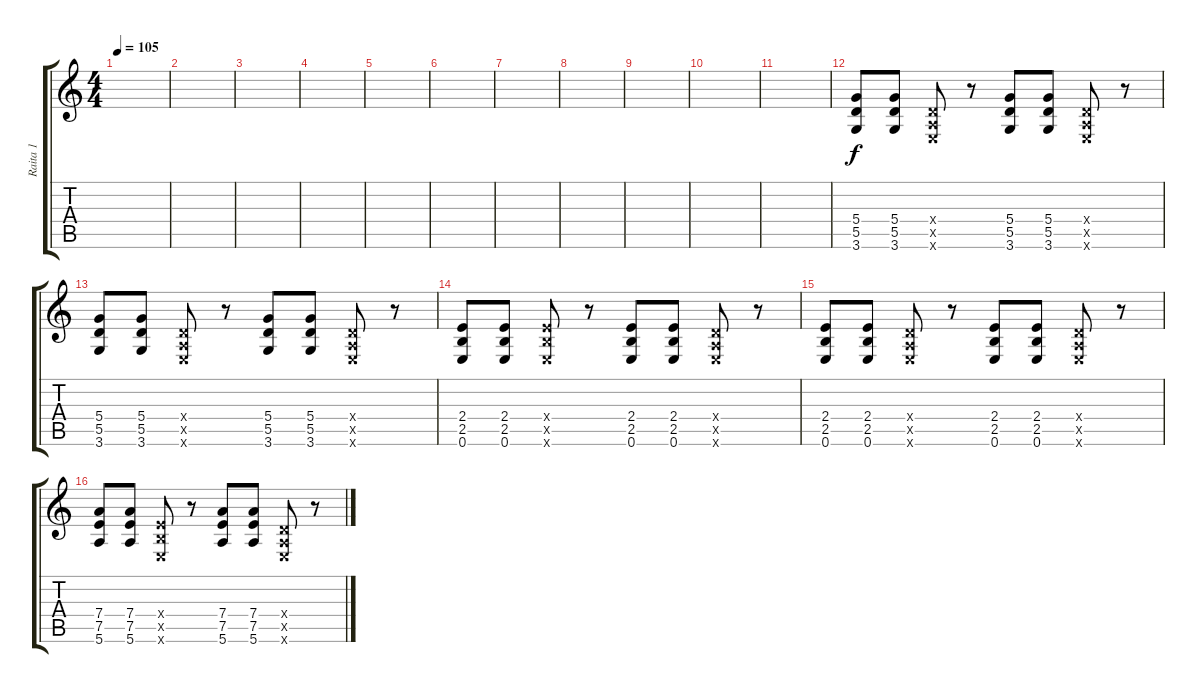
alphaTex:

\track ("Raita 1" "Raita 1") {instrument overdrivenguitar}
\staff {score tabs}
\tuning (E4 B3 G3 D3 A2 E2) {hide}
\ts (4 4)
\tempo 105
\clef g2
\ks c
|
|
|
|
|
|
|
|
|
|
|
(5.4 5.5 3.6).8 (5.4 5.5 3.6).8 (0.4{x} 0.5{x} 0.6{x}).8 r.8 (5.4 5.5 3.6).8 (5.4 5.5 3.6).8 (0.4{x} 0.5{x} 0.6{x}).8 r.8 |
(5.4 5.5 3.6).8 (5.4 5.5 3.6).8 (0.4{x} 0.5{x} 0.6{x}).8 r.8 (5.4 5.5 3.6).8 (5.4 5.5 3.6).8 (0.4{x} 0.5{x} 0.6{x}).8 r.8 |
(2.4 2.5 0.6).8 (2.4 2.5 0.6).8 (2.4{x} 2.5{x} 0.6{x}).8 r.8 (2.4 2.5 0.6).8 (2.4 2.5 0.6).8 (0.4{x} 0.5{x} 0.6{x}).8 r.8 |
(2.4 2.5 0.6).8 (2.4 2.5 0.6).8 (0.4{x} 0.5{x} 0.6{x}).8 r.8 (2.4 2.5 0.6).8 (2.4 2.5 0.6).8 (0.4{x} 0.5{x} 0.6{x}).8 r.8 |
(7.4 7.5 5.6).8 (7.4 7.5 5.6).8 (2.4{x} 2.5{x} 0.6{x}).8 r.8 (7.4 7.5 5.6).8 (7.4 7.5 5.6).8 (0.4{x} 0.5{x} 0.6{x}).8 r.8
